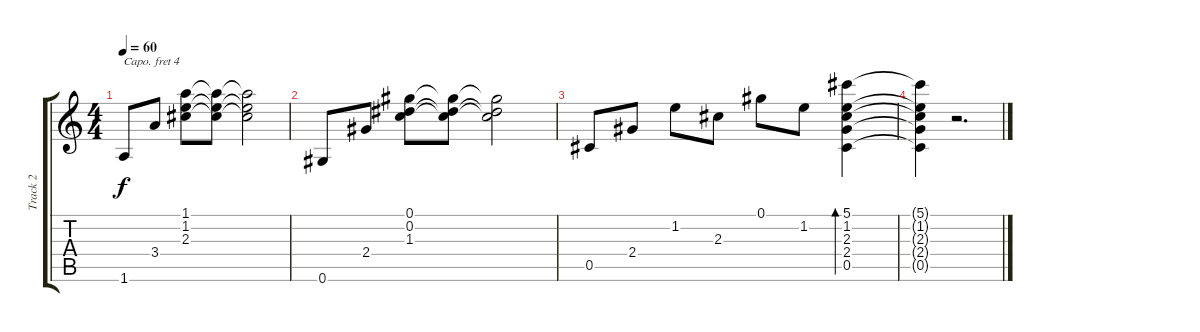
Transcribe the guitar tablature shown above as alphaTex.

\track ("Track 2" "Track 2") {instrument acousticguitarsteel}
\staff {score tabs}
\capo 4
\tuning (E4 B3 G3 D3 A2 E2) {hide}
\ts (4 4)
\tempo 60
\clef g2
\ks c
1.6.8{dy f} 3.4.8 (1.1 1.2 2.3).8 (1.1{t} 1.2{t} 2.3{t}).8 (1.1{t} 1.2{t} 2.3{t}).2 |
0.6.8 2.4.8 (0.1 0.2 1.3).8 (0.1{t} 0.2{t} 1.3{t}).8 (0.1{t} 0.2{t} 1.3{t}).2 |
0.5.8 2.4.8 1.2.8 2.3.8 0.1.8 1.2.8 (5.1 1.2 2.3 2.4 0.5).4{bd 480} |
(5.1{t} 1.2{t} 2.3{t} 2.4{t} 0.5{t}).4 r.2{d}
